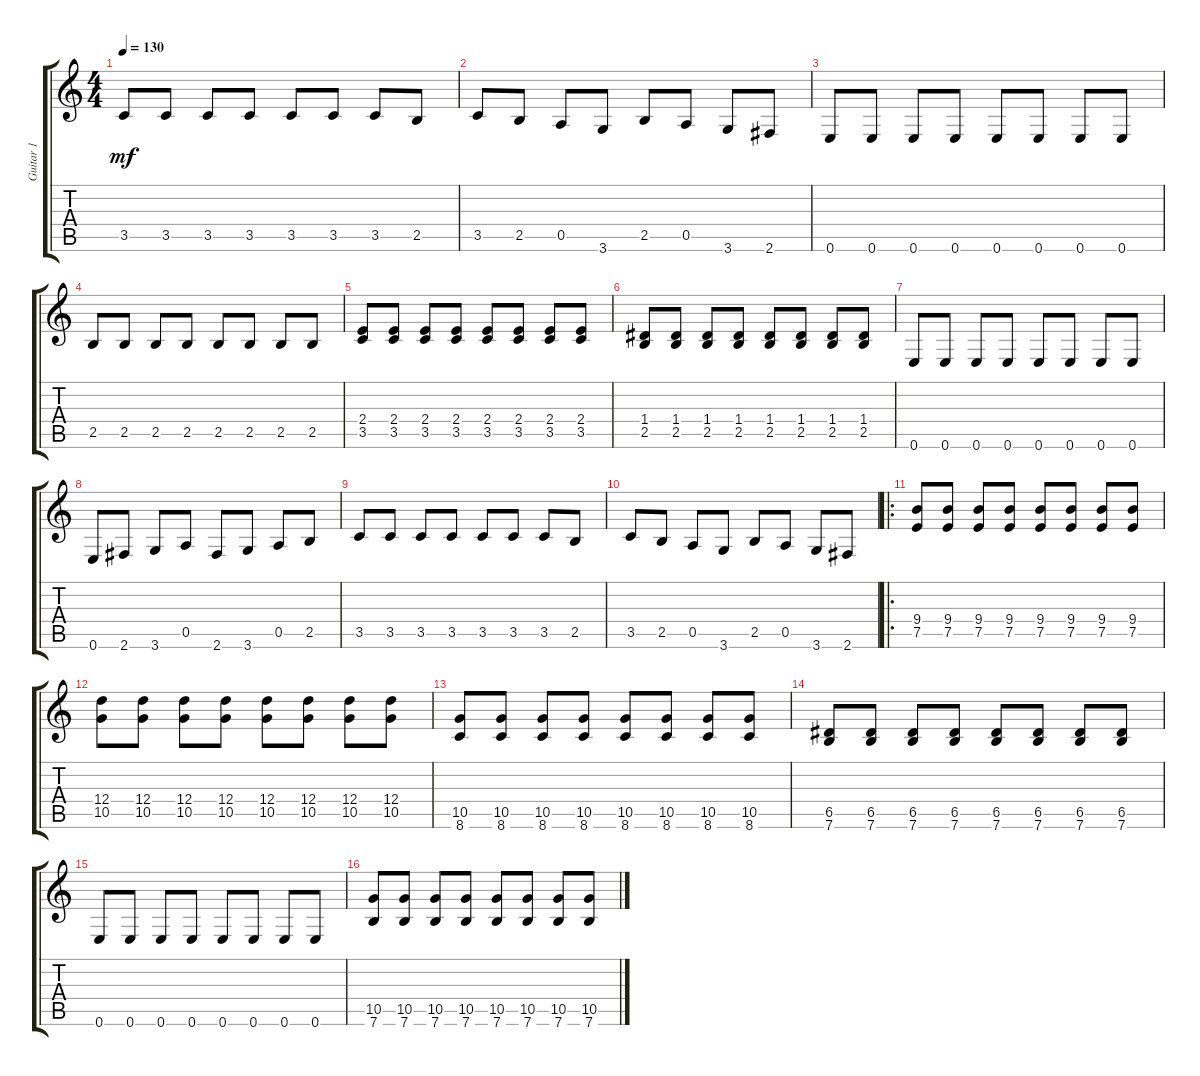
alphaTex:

\track ("Guitar 1" "Guitar 1") {instrument distortionguitar}
\staff {score tabs}
\tuning (E4 B3 G3 D3 A2 E2) {hide}
\ts (4 4)
\tempo 130
\clef g2
\ks c
3.5.8{dy mf} 3.5.8 3.5.8 3.5.8 3.5.8 3.5.8 3.5.8 2.5.8 |
3.5.8 2.5.8 0.5.8 3.6.8 2.5.8 0.5.8 3.6.8 2.6.8 |
0.6.8 0.6.8 0.6.8 0.6.8 0.6.8 0.6.8 0.6.8 0.6.8 |
2.5.8 2.5.8 2.5.8 2.5.8 2.5.8 2.5.8 2.5.8 2.5.8 |
(2.4 3.5).8 (2.4 3.5).8 (2.4 3.5).8 (2.4 3.5).8 (2.4 3.5).8 (2.4 3.5).8 (2.4 3.5).8 (2.4 3.5).8 |
(1.4 2.5).8 (1.4 2.5).8 (1.4 2.5).8 (1.4 2.5).8 (1.4 2.5).8 (1.4 2.5).8 (1.4 2.5).8 (1.4 2.5).8 |
0.6.8 0.6.8 0.6.8 0.6.8 0.6.8 0.6.8 0.6.8 0.6.8 |
0.6.8 2.6.8 3.6.8 0.5.8 2.6.8 3.6.8 0.5.8 2.5.8 |
3.5.8 3.5.8 3.5.8 3.5.8 3.5.8 3.5.8 3.5.8 2.5.8 |
3.5.8 2.5.8 0.5.8 3.6.8 2.5.8 0.5.8 3.6.8 2.6.8 |
\ro
(9.4 7.5).8 (9.4 7.5).8 (9.4 7.5).8 (9.4 7.5).8 (9.4 7.5).8 (9.4 7.5).8 (9.4 7.5).8 (9.4 7.5).8 |
(12.4 10.5).8 (12.4 10.5).8 (12.4 10.5).8 (12.4 10.5).8 (12.4 10.5).8 (12.4 10.5).8 (12.4 10.5).8 (12.4 10.5).8 |
(10.5 8.6).8 (10.5 8.6).8 (10.5 8.6).8 (10.5 8.6).8 (10.5 8.6).8 (10.5 8.6).8 (10.5 8.6).8 (10.5 8.6).8 |
(6.5 7.6).8 (6.5 7.6).8 (6.5 7.6).8 (6.5 7.6).8 (6.5 7.6).8 (6.5 7.6).8 (6.5 7.6).8 (6.5 7.6).8 |
0.6.8 0.6.8 0.6.8 0.6.8 0.6.8 0.6.8 0.6.8 0.6.8 |
(10.5 7.6).8 (10.5 7.6).8 (10.5 7.6).8 (10.5 7.6).8 (10.5 7.6).8 (10.5 7.6).8 (10.5 7.6).8 (10.5 7.6).8
